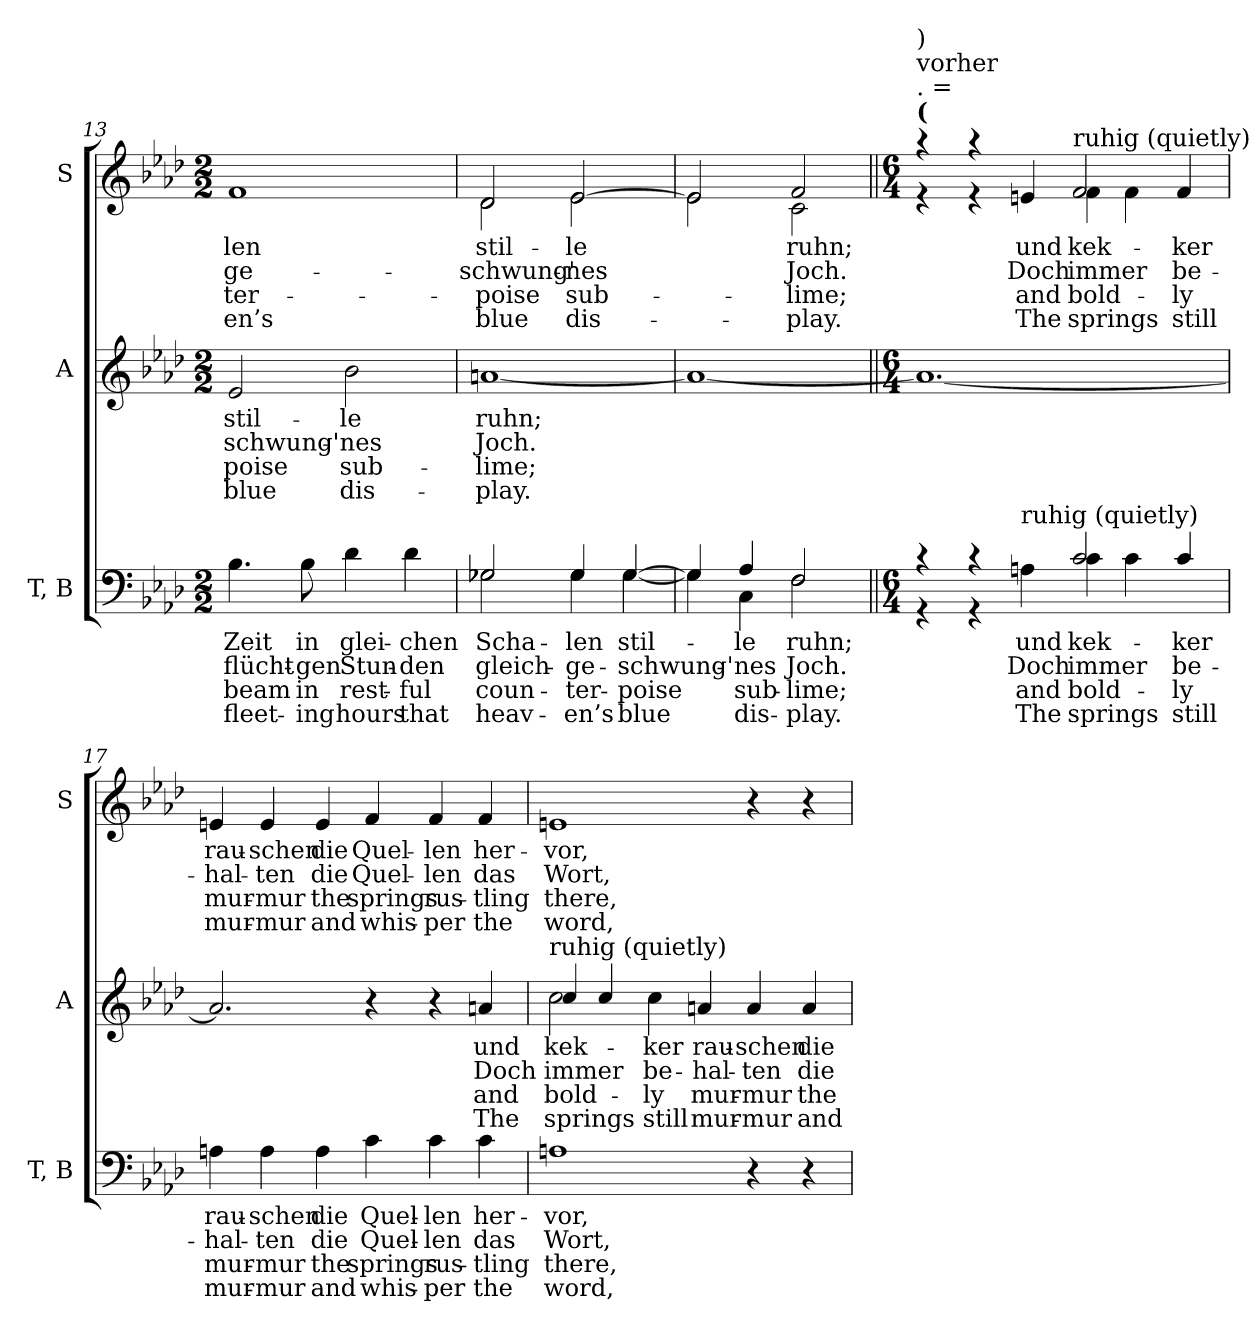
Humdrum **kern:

**kern	**text	**text	**text	**text	**kern	**text	**text	**text	**text	**kern	**text	**text	**text	**text
*part3	*part3	*part3	*part3	*part3	*part2	*part2	*part2	*part2	*part2	*part1	*part1	*part1	*part1	*part1
*staff3	*staff3	*staff3	*staff3	*staff3	*staff2	*staff2	*staff2	*staff2	*staff2	*staff1	*staff1	*staff1	*staff1	*staff1
*I"T, B	*	*	*	*	*I"A	*	*	*	*	*I"S	*	*	*	*
*I'T, B	*	*	*	*	*I'A	*	*	*	*	*I'S	*	*	*	*
*clefF4	*	*	*	*	*clefG2	*	*	*	*	*clefG2	*	*	*	*
*k[b-e-a-d-]	*	*	*	*	*k[b-e-a-d-]	*	*	*	*	*k[b-e-a-d-]	*	*	*	*
*f:	*	*	*	*	*f:	*	*	*	*	*f:	*	*	*	*
*M2/2	*	*	*	*	*M2/2	*	*	*	*	*M2/2	*	*	*	*
=13	=13	=13	=13	=13	=13	=13	=13	=13	=13	=13	=13	=13	=13	=13
!	!LO:LY:b	!LO:LY:b	!LO:LY:b	!LO:LY:b	!	!	!	!	!	!	!	!	!	!
!	!	!	!	!	!	!LO:LY:b	!LO:LY:b	!LO:LY:b	!LO:LY:b	!	!	!	!	!
!	!	!	!	!	!	!	!	!	!	!	!LO:LY:b	!LO:LY:b	!LO:LY:b	!LO:LY:b
4.B-\	Zeit	flücht-	beam	fleet-	2e-/	stil-	-schwung'-	-poise	blue	1f	-len	-ge-	-ter-	-en’s
!	!LO:LY:b	!LO:LY:b	!LO:LY:b	!LO:LY:b	!	!	!	!	!	!	!	!	!	!
8B-\	in	-gen	in	-ing	.	.	.	.	.	.	.	.	.	.
!	!LO:LY:b	!LO:LY:b	!LO:LY:b	!LO:LY:b	!	!	!	!	!	!	!	!	!	!
!	!	!	!	!	!	!LO:LY:b	!LO:LY:b	!LO:LY:b	!LO:LY:b	!	!	!	!	!
4d-\	glei-	Stun-	rest-	hours	2b-\	-le	-nes	sub-	dis-	.	.	.	.	.
!	!LO:LY:b	!LO:LY:b	!LO:LY:b	!LO:LY:b	!	!	!	!	!	!	!	!	!	!
4d-\	-chen	-den	-ful	that	.	.	.	.	.	.	.	.	.	.
!!LO:LB:g=z
=14	=14	=14	=14	=14	=14	=14	=14	=14	=14	=14	=14	=14	=14	=14
!	!LO:LY:b	!LO:LY:b	!LO:LY:b	!LO:LY:b	!	!	!	!	!	!	!	!	!	!
*^	*	*	*	*	*	*	*	*	*	*	*	*	*	*
!	!	!	!	!	!	!	!LO:LY:b	!LO:LY:b	!LO:LY:b	!LO:LY:b	!	!	!	!	!
!	!	!	!	!	!	!	!	!	!	!	!	!LO:LY:b	!LO:LY:b	!LO:LY:b	!LO:LY:b
*	*	*	*	*	*	*	*	*	*	*	*^	*	*	*	*
2G-X/	2G-\	Scha-	gleich-	coun-	heav-	[1an	ruhn;	Joch.	-lime;	-play.	2d-/	2d-\	stil-	-schwung'-	-poise	blue
!	!	!LO:LY:b	!LO:LY:b	!LO:LY:b	!LO:LY:b	!	!	!	!	!	!	!	!	!	!	!
!	!	!	!	!	!	!	!	!	!	!	!	!	!LO:LY:b	!LO:LY:b	!LO:LY:b	!LO:LY:b
4G-/	4G-\	-len	-ge-	-ter-	-en’s	.	.	.	.	.	[>2e-/	2e-\	-le	-nes	sub-	dis-
!	!	!LO:LY:b	!LO:LY:b	!LO:LY:b	!LO:LY:b	!	!	!	!	!	!	!	!	!	!	!
[>4G-/	[<4G-\	stil-	-schwung'-	-poise	blue	.	.	.	.	.	.	.	.	.	.	.
=15	=15	=15	=15	=15	=15	=15	=15	=15	=15	=15	=15	=15	=15	=15	=15	=15
4G-/]	4G-\]	.	.	.	.	1a_	.	.	.	.	2e-/]	2e-\	.	.	.	.
!	!	!LO:LY:b	!LO:LY:b	!LO:LY:b	!LO:LY:b	!	!	!	!	!	!	!	!	!	!	!
4A-/	4C\	-le	-nes	sub-	dis-	.	.	.	.	.	.	.	.	.	.	.
!	!	!LO:LY:b	!LO:LY:b	!LO:LY:b	!LO:LY:b	!	!	!	!	!	!	!	!	!	!	!
!	!	!	!	!	!	!	!	!	!	!	!	!	!LO:LY:b	!LO:LY:b	!LO:LY:b	!LO:LY:b
2F/	2F\	ruhn;	Joch.	-lime;	-play.	.	.	.	.	.	2f/	2c\	ruhn;	Joch.	-lime;	-play.
=16||	=16||	=16||	=16||	=16||	=16||	=16||	=16||	=16||	=16||	=16||	=16||	=16||	=16||	=16||	=16||	=16||
*M6/4	*	*	*	*	*	*M6/4	*	*	*	*	*M6/4	*	*	*	*	*
!	!	!	!	!	!	!	!	!	!	!	!LO:TX:a:B:t=(	!	!	!	!	!
!	!	!	!	!	!	!	!	!	!	!	!LO:TX:a:t=. =	!	!	!	!	!
!	!	!	!	!	!	!	!	!	!	!	!LO:TX:a:t=vorher	!	!	!	!	!
!	!	!	!	!	!	!	!	!	!	!	!LO:TX:a:t=)	!	!	!	!	!
4rc	4r	.	.	.	.	1.a_	.	.	.	.	4raa	4r	.	.	.	.
4rc	4r	.	.	.	.	.	.	.	.	.	4raa	4r	.	.	.	.
!	!	!LO:LY:b	!LO:LY:b	!LO:LY:b	!LO:LY:b	!	!	!	!	!	!	!	!	!	!	!
!LO:TX:a:t=ruhig (quietly)	!	!	!	!	!	!	!	!	!	!	!	!	!	!	!	!
!	!	!	!	!	!	!	!	!	!	!	!	!	!LO:LY:b	!LO:LY:b	!LO:LY:b	!LO:LY:b
4An\	4ryy	und	Doch	and	The	.	.	.	.	.	4en/	4ryy	und	Doch	and	The
!	!	!LO:LY:b	!LO:LY:b	!LO:LY:b	!LO:LY:b	!	!	!	!	!	!	!	!	!	!	!
!	!	!	!	!	!	!	!	!	!	!	!LO:TX:a:t=ruhig (quietly)	!	!	!	!	!
!	!	!	!	!	!	!	!	!	!	!	!	!	!LO:LY:b	!LO:LY:b	!LO:LY:b	!LO:LY:b
2c/	4c\	kek-	im­mer	bold-	springs	.	.	.	.	.	2f/	4f\	kek-	im­mer	bold-	springs
.	4c\	.	.	.	.	.	.	.	.	.	.	4f\	.	.	.	.
!	!	!LO:LY:b	!LO:LY:b	!LO:LY:b	!LO:LY:b	!	!	!	!	!	!	!	!	!	!	!
!	!	!	!	!	!	!	!	!	!	!	!	!	!LO:LY:b	!LO:LY:b	!LO:LY:b	!LO:LY:b
4c/	4ryy	-ker	be-	-ly	still	.	.	.	.	.	4f/	4ryy	-ker	be-	-ly	still
*v	*v	*	*	*	*	*	*	*	*	*	*v	*v	*	*	*	*
=17	=17	=17	=17	=17	=17	=17	=17	=17	=17	=17	=17	=17	=17	=17
*^	*	*	*	*	*	*	*	*	*	*^	*	*	*	*
!	!	!LO:LY:b	!LO:LY:b	!LO:LY:b	!LO:LY:b	!	!	!	!	!	!	!	!	!	!	!
*v	*v	*	*	*	*	*	*	*	*	*	*v	*v	*	*	*	*
*^	*	*	*	*	*	*	*	*	*	*^	*	*	*	*
!	!	!	!	!	!	!	!	!	!	!	!	!	!LO:LY:b	!LO:LY:b	!LO:LY:b	!LO:LY:b
*v	*v	*	*	*	*	*	*	*	*	*	*v	*v	*	*	*	*
4An\	rau-	-hal-	mur-	mur-	2.a/]	.	.	.	.	4en/	rau-	-hal-	mur-	mur-
!	!LO:LY:b	!LO:LY:b	!LO:LY:b	!LO:LY:b	!	!	!	!	!	!	!	!	!	!
!	!	!	!	!	!	!	!	!	!	!	!LO:LY:b	!LO:LY:b	!LO:LY:b	!LO:LY:b
4A\	-schen	-ten	-mur	-mur	.	.	.	.	.	4e/	-schen	-ten	-mur	-mur
!	!LO:LY:b	!LO:LY:b	!LO:LY:b	!LO:LY:b	!	!	!	!	!	!	!	!	!	!
!	!	!	!	!	!	!	!	!	!	!	!LO:LY:b	!LO:LY:b	!LO:LY:b	!LO:LY:b
4A\	die	die	the	and	.	.	.	.	.	4e/	die	die	the	and
!	!LO:LY:b	!LO:LY:b	!LO:LY:b	!LO:LY:b	!	!	!	!	!	!	!	!	!	!
!	!	!	!	!	!	!	!	!	!	!	!LO:LY:b	!LO:LY:b	!LO:LY:b	!LO:LY:b
4c\	Quel-	Quel-	springs	whis-	4r	.	.	.	.	4f/	Quel-	Quel-	springs	whis-
!	!LO:LY:b	!LO:LY:b	!LO:LY:b	!LO:LY:b	!	!	!	!	!	!	!	!	!	!
!	!	!	!	!	!	!	!	!	!	!	!LO:LY:b	!LO:LY:b	!LO:LY:b	!LO:LY:b
4c\	-len	-len	rus-	-per	4r	.	.	.	.	4f/	-len	-len	rus-	-per
!	!LO:LY:b	!LO:LY:b	!LO:LY:b	!LO:LY:b	!	!	!	!	!	!	!	!	!	!
!	!	!	!	!	!	!LO:LY:b	!LO:LY:b	!LO:LY:b	!LO:LY:b	!	!	!	!	!
!	!	!	!	!	!	!	!	!	!	!	!LO:LY:b	!LO:LY:b	!LO:LY:b	!LO:LY:b
4c\	her-	das	-tling	the	4an/	und	Doch	and	The	4f/	her-	das	-tling	the
!!LO:LB:g=z
=18	=18	=18	=18	=18	=18	=18	=18	=18	=18	=18	=18	=18	=18	=18
!	!LO:LY:b	!LO:LY:b	!LO:LY:b	!LO:LY:b	!	!	!	!	!	!	!	!	!	!
!	!	!	!	!	!	!LO:LY:b	!LO:LY:b	!LO:LY:b	!LO:LY:b	!	!	!	!	!
*	*	*	*	*	*^	*	*	*	*	*	*	*	*	*
!	!	!	!	!	!LO:TX:a:t=ruhig (quietly)	!	!	!	!	!	!	!	!	!	!
!	!	!	!	!	!	!	!	!	!	!	!	!LO:LY:b	!LO:LY:b	!LO:LY:b	!LO:LY:b
1An	-vor,	Wort,	there,	word,	2cc\	4cc/	kek-	im­mer	bold-	springs	1en	-vor,	Wort,	there,	word,
.	.	.	.	.	.	4cc/	.	.	.	.	.	.	.	.	.
!	!	!	!	!	!	!	!LO:LY:b	!LO:LY:b	!LO:LY:b	!LO:LY:b	!	!	!	!	!
.	.	.	.	.	4cc\	4ryy	-ker	be-	-ly	still	.	.	.	.	.
!	!	!	!	!	!	!	!LO:LY:b	!LO:LY:b	!LO:LY:b	!LO:LY:b	!	!	!	!	!
.	.	.	.	.	4an/	4ryy	rau-	-hal-	mur-	mur-	.	.	.	.	.
!	!	!	!	!	!	!	!LO:LY:b	!LO:LY:b	!LO:LY:b	!LO:LY:b	!	!	!	!	!
4r	.	.	.	.	4a/	4ryy	-schen	-ten	-mur	-mur	4r	.	.	.	.
!	!	!	!	!	!	!	!LO:LY:b	!LO:LY:b	!LO:LY:b	!LO:LY:b	!	!	!	!	!
4r	.	.	.	.	4a/	4ryy	die	die	the	and	4r	.	.	.	.
*	*	*	*	*	*v	*v	*	*	*	*	*	*	*	*	*
=	=	=	=	=	=	=	=	=	=	=	=	=	=	=
*-	*-	*-	*-	*-	*-	*-	*-	*-	*-	*-	*-	*-	*-	*-
